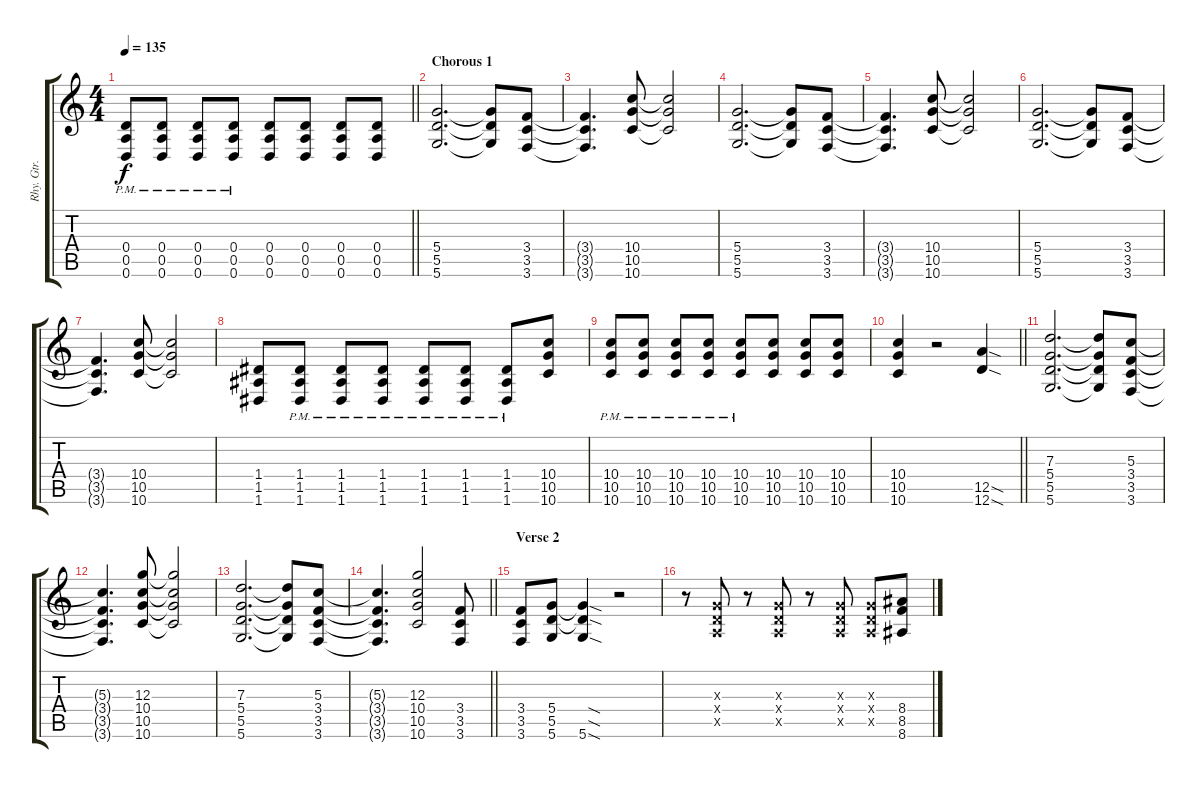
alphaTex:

\track ("Rhy. Gtr. 2" "Rhy. Gtr. ") {instrument distortionguitar}
\staff {score tabs}
\tuning (E4 B3 G3 D3 A2 D2) {hide}
\ts (4 4)
\tempo 135
\clef g2
\barLineRight lightlight
\ks c
(0.4{pm} 0.5{pm} 0.6{pm}).8{dy f} (0.4{pm} 0.5{pm} 0.6{pm}).8 (0.4{pm} 0.5{pm} 0.6{pm}).8 (0.4{pm} 0.5{pm} 0.6{pm}).8 (0.4 0.5 0.6).8 (0.4 0.5 0.6).8 (0.4 0.5 0.6).8 (0.4 0.5 0.6).8 |
\section ("" "Chorous 1")
(5.4 5.5 5.6).2{d} (5.4{t} 5.5{t} 5.6{t}).8 (3.4 3.5 3.6).8 |
(3.4{t} 3.5{t} 3.6{t}).4{d} (10.4 10.5 10.6).8 (10.4{t} 10.5{t} 10.6{t}).2 |
(5.4 5.5 5.6).2{d} (5.4{t} 5.5{t} 5.6{t}).8 (3.4 3.5 3.6).8 |
(3.4{t} 3.5{t} 3.6{t}).4{d} (10.4 10.5 10.6).8 (10.4{t} 10.5{t} 10.6{t}).2 |
(5.4 5.5 5.6).2{d} (5.4{t} 5.5{t} 5.6{t}).8 (3.4 3.5 3.6).8 |
(3.4{t} 3.5{t} 3.6{t}).4{d} (10.4 10.5 10.6).8 (10.4{t} 10.5{t} 10.6{t}).2 |
(1.4 1.5 1.6).8 (1.4{pm} 1.5{pm} 1.6{pm}).8 (1.4{pm} 1.5{pm} 1.6{pm}).8 (1.4{pm} 1.5{pm} 1.6{pm}).8 (1.4{pm} 1.5{pm} 1.6{pm}).8 (1.4{pm} 1.5{pm} 1.6{pm}).8 (1.4{pm} 1.5{pm} 1.6{pm}).8 (10.4 10.5 10.6).8 |
(10.4{pm} 10.5{pm} 10.6{pm}).8 (10.4{pm} 10.5{pm} 10.6{pm}).8 (10.4{pm} 10.5{pm} 10.6{pm}).8 (10.4{pm} 10.5{pm} 10.6{pm}).8 (10.4{pm} 10.5{pm} 10.6{pm}).8 (10.4 10.5 10.6).8 (10.4 10.5 10.6).8 (10.4 10.5 10.6).8 |
\barLineRight lightlight
(10.4 10.5 10.6).4 r.2 (12.5{sod} 12.6{sod}).4 |
\section ("" "")
(7.3 5.4 5.5 5.6).2{d} (7.3{t} 5.4{t} 5.5{t} 5.6{t}).8 (5.3 3.4 3.5 3.6).8 |
(5.3{t} 3.4{t} 3.5{t} 3.6{t}).4{d} (12.3 10.4 10.5 10.6).8 (12.3{t} 10.4{t} 10.5{t} 10.6{t}).2 |
(7.3 5.4 5.5 5.6).2{d} (7.3{t} 5.4{t} 5.5{t} 5.6{t}).8 (5.3 3.4 3.5 3.6).8 |
\barLineRight lightlight
(5.3{t} 3.4{t} 3.5{t} 3.6{t}).4{d} (12.3 10.4 10.5 10.6).2 (3.4 3.5 3.6).8 |
\section ("" "Verse 2")
(3.4 3.5 3.6).8 (5.4 5.5 5.6).8 (5.4{sod t} 5.5{sod t} 5.6{sod}).4 r.2 |
r.8 (0.3{x} 0.4{x} 0.5{x}).8 r.8 (0.3{x} 0.4{x} 0.5{x}).8 r.8 (0.3{x} 0.4{x} 0.5{x}).8 (0.3{x} 0.4{x} 0.5{x}).8 (8.4 8.5 8.6).8
